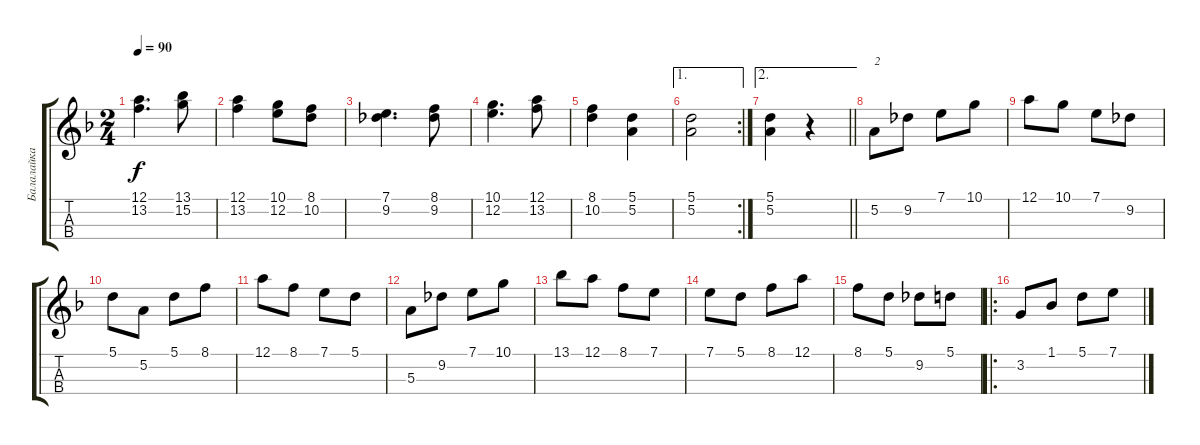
\track ("Балалайка" "Балалайка") {instrument acousticguitarsteel}
\staff {score tabs}
\tuning (A3 E3 E3 E3) {hide}
\ts (2 4)
\tempo 90
\clef g2
\ks f
(12.1 13.2).4{d dy f} (13.1 15.2).8 |
(12.1 13.2).4 (10.1 12.2).8 (8.1 10.2).8 |
(7.1 9.2).4{d} (8.1 9.2).8 |
(10.1 12.2).4{d} (12.1 13.2).8 |
(8.1 10.2).4 (5.1 5.2).4 |
\ae 1
\rc 2
(5.1 5.2).2 |
\ae 2
\barLineRight lightlight
(5.1 5.2).4 r.4 |
5.2.8{txt "2"} 9.2.8 7.1.8 10.1.8 |
12.1.8 10.1.8 7.1.8 9.2.8 |
5.1.8 5.2.8 5.1.8 8.1.8 |
12.1.8 8.1.8 7.1.8 5.1.8 |
5.3.8 9.2.8 7.1.8 10.1.8 |
13.1.8 12.1.8 8.1.8 7.1.8 |
7.1.8 5.1.8 8.1.8 12.1.8 |
8.1.8 5.1.8 9.2.8 5.1.8 |
\ro
3.2.8 1.1.8 5.1.8 7.1.8
